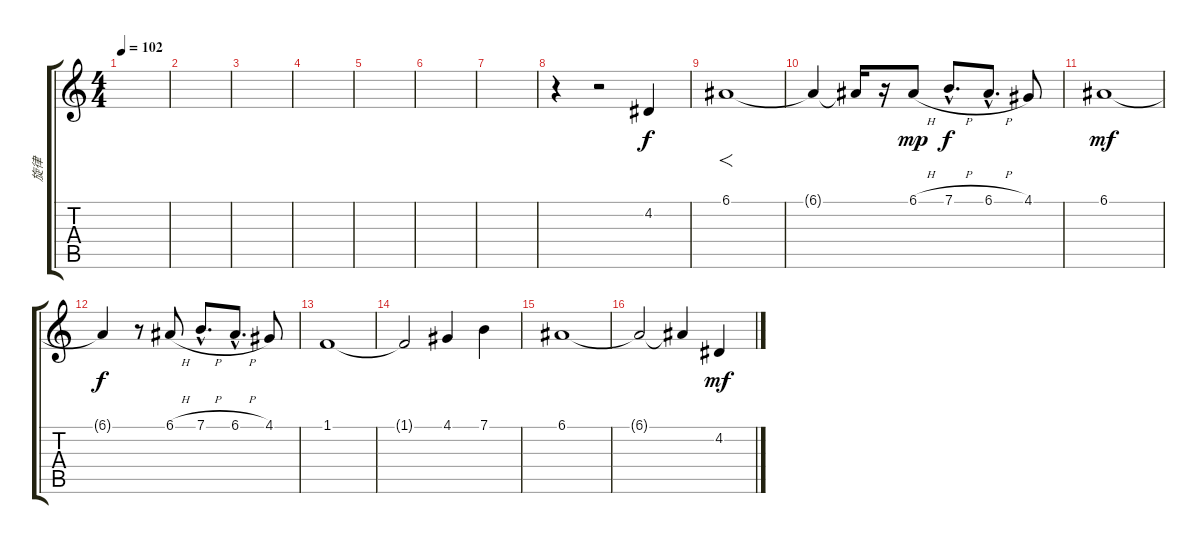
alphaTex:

\track ("旋律" "旋律") {instrument choiraahs}
\staff {score tabs}
\tuning (E4 B3 G3 D3 A2 E2) {hide}
\ts (4 4)
\tempo 102
\clef g2
\ks c
|
|
|
|
|
|
|
r.4 r.2 4.2.4 |
6.1.1{f dy f} |
6.1{t}.4 6.1{t}.16 r.16 6.1{h}.8{dy mp} 7.1{h hac}.8{d dy f} 6.1{h hac}.8{d} 4.1.8 |
6.1.1{dy mf} |
6.1{t}.4{dy f} r.8 6.1{h}.8 7.1{h hac}.8{d} 6.1{h hac}.8{d} 4.1.8 |
1.1.1 |
1.1{t}.2 4.1.4 7.1.4 |
6.1.1 |
6.1{t}.2 6.1{t}.4 4.2.4{dy mf}
